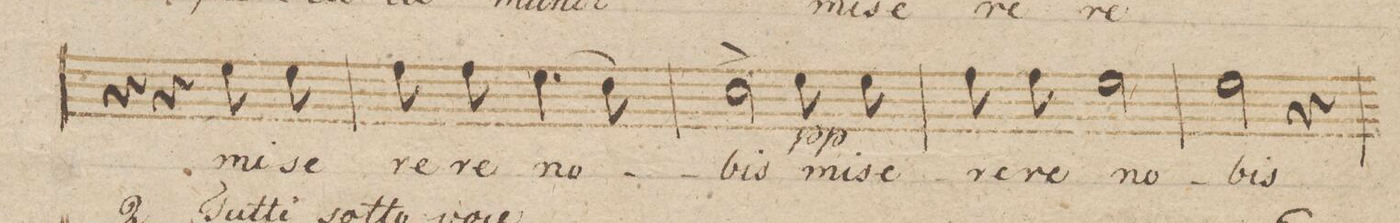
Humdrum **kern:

**kern	**text	**dynam
*I"Alto.	*	*
*clefC3	*	*
*k[b-e-]	*	*
*met(c)	*	*
*M3/4	*	*
4r	.	.
4r	.	.
8f\	mi-	.
8f\	-se-	.
=86	=86	=86
8g\	-re-	.
8g\	-re	.
(4.f\	no-	.
8e-\)	.	.
=87	=87	=87
2d^\	-bis	.
8f\	mi-	pp
8f\	-se-	.
=88	=88	=88
8g\	-re-	.
8g\	-re	.
2f\	no-	.
=89	=89	=89
2f\	-bis	.
4r	.	.
=90	=90	=90
*-	*-	*-
